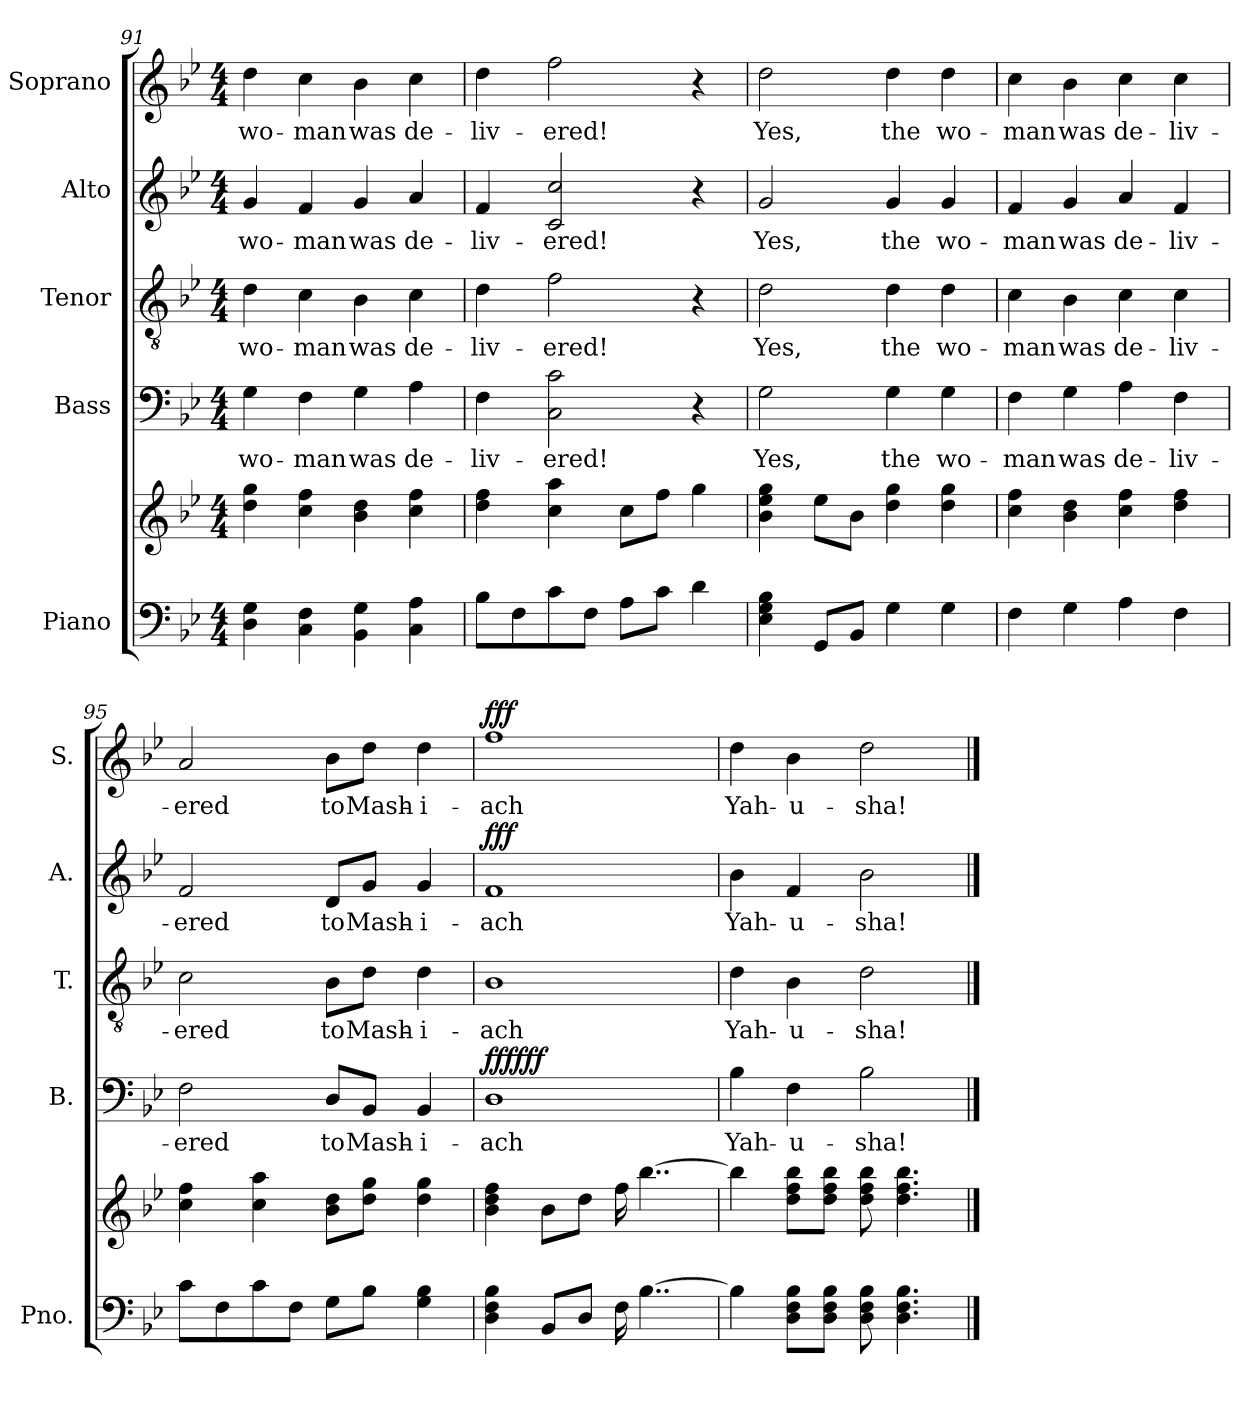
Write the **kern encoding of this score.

**kern	**kern	**kern	**text	**dynam	**kern	**text	**kern	**text	**dynam	**kern	**text	**dynam
*part5	*part5	*part4	*part4	*part4	*part3	*part3	*part2	*part2	*part2	*part1	*part1	*part1
*staff6	*staff5	*staff4	*staff4	*staff4	*staff3	*staff3	*staff2	*staff2	*staff2	*staff1	*staff1	*staff1
*I"Piano	*	*I"Bass	*	*	*I"Tenor	*	*I"Alto	*	*	*I"Soprano	*	*
*I'Pno.	*	*I'B.	*	*	*I'T.	*	*I'A.	*	*	*I'S.	*	*
!!LO:PB:g=z
*clefF4	*clefG2	*clefF4	*	*	*clefGv2	*	*clefG2	*	*	*clefG2	*	*
*k[b-e-]	*k[b-e-]	*k[b-e-]	*	*	*k[b-e-]	*	*k[b-e-]	*	*	*k[b-e-]	*	*
*M4/4	*M4/4	*M4/4	*	*	*M4/4	*	*M4/4	*	*	*M4/4	*	*
=91	=91	=91	=91	=91	=91	=91	=91	=91	=91	=91	=91	=91
4D\ 4G\	4dd\ 4gg\	4G\	wo-	.	4d\	wo-	4g/	wo-	.	4dd\	wo-	.
4C\ 4F\	4cc\ 4ff\	4F\	-man	.	4c\	-man	4f/	-man	.	4cc\	-man	.
4BB-\ 4G\	4b-\ 4dd\	4G\	was	.	4B-\	was	4g/	was	.	4b-\	was	.
4C\ 4A\	4cc\ 4ff\	4A\	de-	.	4c\	de-	4a/	de-	.	4cc\	de-	.
=92	=92	=92	=92	=92	=92	=92	=92	=92	=92	=92	=92	=92
8B-\L	4dd\ 4ff\	4F\	-liv-	.	4d\	-liv-	4f/	-liv-	.	4dd\	-liv-	.
8F\	.	.	.	.	.	.	.	.	.	.	.	.
8c\	4cc\ 4aa\	2C\ 2c\	-ered!	.	2f\	-ered!	2c/ 2cc/	-ered!	.	2ff\	-ered!	.
8F\J	.	.	.	.	.	.	.	.	.	.	.	.
8A\L	8cc\L	.	.	.	.	.	.	.	.	.	.	.
8c\J	8ff\J	.	.	.	.	.	.	.	.	.	.	.
4d\	4gg\	4r	.	.	4r	.	4r	.	.	4r	.	.
=93	=93	=93	=93	=93	=93	=93	=93	=93	=93	=93	=93	=93
4E-\ 4G\ 4B-\	4b-\ 4ee-\ 4gg\	2G\	Yes,	.	2d\	Yes,	2g/	Yes,	.	2dd\	Yes,	.
8GG/L	8ee-\L	.	.	.	.	.	.	.	.	.	.	.
8BB-/J	8b-\J	.	.	.	.	.	.	.	.	.	.	.
4G\	4dd\ 4gg\	4G\	the	.	4d\	the	4g/	the	.	4dd\	the	.
4G\	4dd\ 4gg\	4G\	wo-	.	4d\	wo-	4g/	wo-	.	4dd\	wo-	.
=94	=94	=94	=94	=94	=94	=94	=94	=94	=94	=94	=94	=94
4F\	4cc\ 4ff\	4F\	-man	.	4c\	-man	4f/	-man	.	4cc\	-man	.
4G\	4b-\ 4dd\	4G\	was	.	4B-\	was	4g/	was	.	4b-\	was	.
4A\	4cc\ 4ff\	4A\	de-	.	4c\	de-	4a/	de-	.	4cc\	de-	.
4F\	4dd\ 4ff\	4F\	-liv-	.	4c\	-liv-	4f/	-liv-	.	4cc\	-liv-	.
=95	=95	=95	=95	=95	=95	=95	=95	=95	=95	=95	=95	=95
8c\L	4cc\ 4ff\	2F\	-ered	.	2c\	-ered	2f/	-ered	.	2a/	-ered	.
8F\	.	.	.	.	.	.	.	.	.	.	.	.
8c\	4cc\ 4aa\	.	.	.	.	.	.	.	.	.	.	.
8F\J	.	.	.	.	.	.	.	.	.	.	.	.
8G\L	8b-\ 8dd\L	8D/L	to	.	8B-\L	to	8d/L	to	.	8b-\L	to	.
8B-\J	8dd\ 8gg\J	8BB-/J	Mash-	.	8d\J	Mash-	8g/J	Mash-	.	8dd\J	Mash-	.
4G\ 4B-\	4dd\ 4gg\	4BB-/	-i-	.	4d\	-i-	4g/	-i-	.	4dd\	-i-	.
!!LO:PB:g=z
=96	=96	=96	=96	=96	=96	=96	=96	=96	=96	=96	=96	=96
!	!	!	!	!LO:DY:a	!	!	!	!	!	!	!	!
!	!	!	!	!LO:DY:n=1:b	!	!	!	!	!LO:DY:b	!	!	!LO:DY:b
4D\ 4F\ 4B-\	4b-\ 4dd\ 4ff\	1D	-ach	fff fff	1B-	-ach	1f	-ach	fff	1ff	-ach	fff
8BB-/L	8b-\L	.	.	.	.	.	.	.	.	.	.	.
8D/J	8dd\J	.	.	.	.	.	.	.	.	.	.	.
16F\	16ff\	.	.	.	.	.	.	.	.	.	.	.
[4..B-\	[4..bb-\	.	.	.	.	.	.	.	.	.	.	.
=97	=97	=97	=97	=97	=97	=97	=97	=97	=97	=97	=97	=97
4B-\]	4bb-\]	4B-\	Yah-	.	4d\	Yah-	4b-\	Yah-	.	4dd\	Yah-	.
8D\ 8F\ 8B-\L	8dd\ 8ff\ 8bb-\L	4F\	-u-	.	4B-\	-u-	4f/	-u-	.	4b-\	-u-	.
8D\ 8F\ 8B-\J	8dd\ 8ff\ 8bb-\J	.	.	.	.	.	.	.	.	.	.	.
8D\ 8F\ 8B-\	8dd\ 8ff\ 8bb-\	2B-\	-sha!	.	2d\	-sha!	2b-\	-sha!	.	2dd\	-sha!	.
4.D\ 4.F\ 4.B-\	4.dd\ 4.ff\ 4.bb-\	.	.	.	.	.	.	.	.	.	.	.
==	==	==	==	==	==	==	==	==	==	==	==	==
*-	*-	*-	*-	*-	*-	*-	*-	*-	*-	*-	*-	*-
